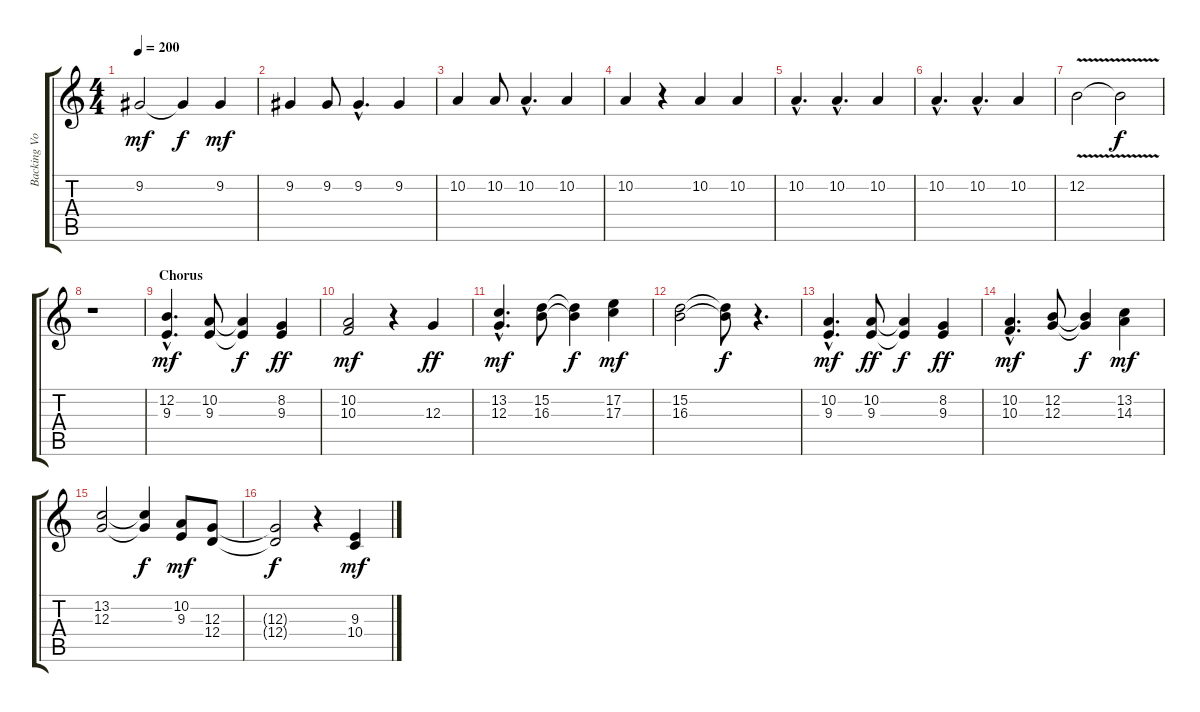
\track ("Backing Vocals" "Backing Vo") {instrument choiraahs}
\staff {score tabs}
\tuning (E4 B3 G3 D3 A2 E2) {hide}
\ts (4 4)
\tempo 200
\clef g2
\ks c
9.2.2{dy mf} 9.2{t}.4{dy f} 9.2.4{dy mf} |
9.2.4 9.2.8 9.2{hac}.4{d} 9.2.4 |
10.2.4 10.2.8 10.2{hac}.4{d} 10.2.4 |
10.2.4 r.4 10.2.4 10.2.4 |
10.2{hac}.4{d} 10.2{hac}.4{d} 10.2.4 |
10.2{hac}.4{d} 10.2{hac}.4{d} 10.2.4 |
12.2{v}.2 12.2{t}.2{dy f} |
r.1 |
\section ("" "Chorus")
(12.2{hac} 9.3{hac}).4{d dy mf} (10.2 9.3).8 (10.2{t} 9.3{t}).4{dy f} (8.2 9.3).4{dy ff} |
(10.2 10.3).2{dy mf} r.4 12.3.4{dy ff} |
(13.2{hac} 12.3{hac}).4{d dy mf} (15.2 16.3).8 (15.2{t} 16.3{t}).4{dy f} (17.2 17.3).4{dy mf} |
(15.2 16.3).2 (15.2{t} 16.3{t}).8{dy f} r.4{d} |
(10.2{hac} 9.3{hac}).4{d dy mf} (10.2 9.3).8{dy ff} (10.2{t} 9.3{t}).4{dy f} (8.2 9.3).4{dy ff} |
(10.2{hac} 10.3{hac}).4{d dy mf} (12.2 12.3).8 (12.2{t} 12.3{t}).4{dy f} (13.2 14.3).4{dy mf} |
(13.2 12.3).2 (13.2{t} 12.3{t}).4{dy f} (10.2 9.3).8{dy mf} (12.3 12.4).8 |
(12.3{t} 12.4{t}).2{dy f} r.4 (9.3 10.4).4{dy mf}
